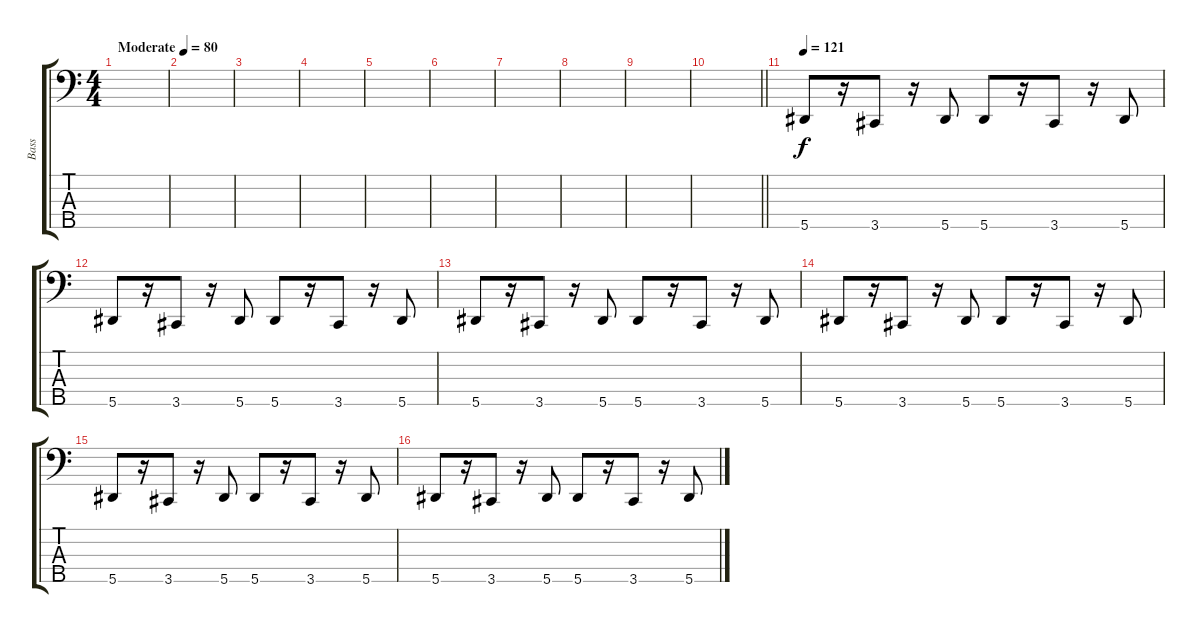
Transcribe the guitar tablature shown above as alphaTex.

\track ("Bass" "Bass") {instrument electricbassfinger}
\staff {score tabs}
\tuning (Gb2 Db2 Ab1 Eb1 Bb0) {hide}
\ts (4 4)
\tempo (80 "Moderate")
\clef f4
\ks c
|
|
|
|
|
|
|
|
|
\barLineRight lightlight
|
\tempo 121
5.5.8 r.16 3.5.8 r.16 5.5.8 5.5.8 r.16 3.5.8 r.16 5.5.8 |
5.5.8 r.16 3.5.8 r.16 5.5.8 5.5.8 r.16 3.5.8 r.16 5.5.8 |
5.5.8 r.16 3.5.8 r.16 5.5.8 5.5.8 r.16 3.5.8 r.16 5.5.8 |
5.5.8 r.16 3.5.8 r.16 5.5.8 5.5.8 r.16 3.5.8 r.16 5.5.8 |
5.5.8 r.16 3.5.8 r.16 5.5.8 5.5.8 r.16 3.5.8 r.16 5.5.8 |
5.5.8 r.16 3.5.8 r.16 5.5.8 5.5.8 r.16 3.5.8 r.16 5.5.8
